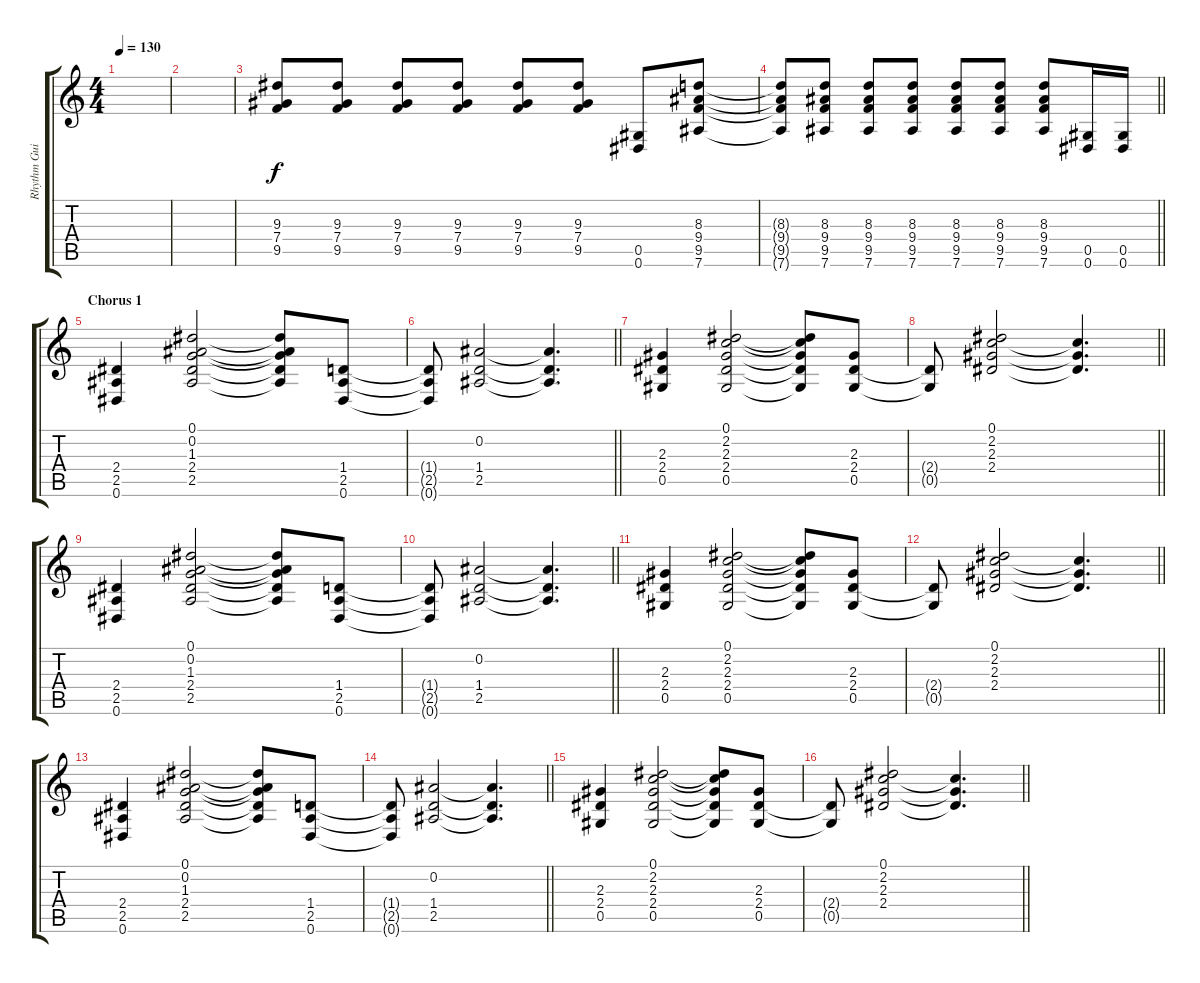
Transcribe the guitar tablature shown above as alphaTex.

\track ("Rhythm Guitar" "Rhythm Gui") {instrument acousticguitarsteel}
\staff {score tabs}
\tuning (Eb4 Bb3 Gb3 Db3 Ab2 Eb2) {hide}
\ts (4 4)
\tempo 130
\clef g2
\ks c
|
|
(9.3 7.4 9.5).8 (9.3 7.4 9.5).8 (9.3 7.4 9.5).8 (9.3 7.4 9.5).8 (9.3 7.4 9.5).8 (9.3 7.4 9.5).8 (0.5 0.6).8 (8.3 9.4 9.5 7.6).8 |
\barLineRight lightlight
(8.3{t} 9.4{t} 9.5{t} 7.6{t}).8 (8.3 9.4 9.5 7.6).8 (8.3 9.4 9.5 7.6).8 (8.3 9.4 9.5 7.6).8 (8.3 9.4 9.5 7.6).8 (8.3 9.4 9.5 7.6).8 (8.3 9.4 9.5 7.6).8 (0.5 0.6).16 (0.5 0.6).16 |
\section ("" "Chorus 1")
(2.4 2.5 0.6).4 (0.1 0.2 1.3 2.4 2.5).2 (0.1{t} 0.2{t} 1.3{t} 2.4{t} 2.5{t}).8 (1.4 2.5 0.6).8 |
\barLineRight lightlight
(1.4{t} 2.5{t} 0.6{t}).8 (0.2 1.4 2.5).2 (0.2{t} 1.4{t} 2.5{t}).4{d} |
(2.3 2.4 0.5).4 (0.1 2.2 2.3 2.4 0.5).2 (0.1{t} 2.2{t} 2.3{t} 2.4{t} 0.5{t}).8 (2.3 2.4 0.5).8 |
\barLineRight lightlight
(2.4{t} 0.5{t}).8 (0.1 2.2 2.3 2.4).2 (2.2{t} 2.3{t} 2.4{t}).4{d} |
(2.4 2.5 0.6).4 (0.1 0.2 1.3 2.4 2.5).2 (0.1{t} 0.2{t} 1.3{t} 2.4{t} 2.5{t}).8 (1.4 2.5 0.6).8 |
\barLineRight lightlight
(1.4{t} 2.5{t} 0.6{t}).8 (0.2 1.4 2.5).2 (0.2{t} 1.4{t} 2.5{t}).4{d} |
(2.3 2.4 0.5).4 (0.1 2.2 2.3 2.4 0.5).2 (0.1{t} 2.2{t} 2.3{t} 2.4{t} 0.5{t}).8 (2.3 2.4 0.5).8 |
\barLineRight lightlight
(2.4{t} 0.5{t}).8 (0.1 2.2 2.3 2.4).2 (2.2{t} 2.3{t} 2.4{t}).4{d} |
(2.4 2.5 0.6).4 (0.1 0.2 1.3 2.4 2.5).2 (0.1{t} 0.2{t} 1.3{t} 2.4{t} 2.5{t}).8 (1.4 2.5 0.6).8 |
\barLineRight lightlight
(1.4{t} 2.5{t} 0.6{t}).8 (0.2 1.4 2.5).2 (0.2{t} 1.4{t} 2.5{t}).4{d} |
(2.3 2.4 0.5).4 (0.1 2.2 2.3 2.4 0.5).2 (0.1{t} 2.2{t} 2.3{t} 2.4{t} 0.5{t}).8 (2.3 2.4 0.5).8 |
\barLineRight lightlight
(2.4{t} 0.5{t}).8 (0.1 2.2 2.3 2.4).2 (2.2{t} 2.3{t} 2.4{t}).4{d}
